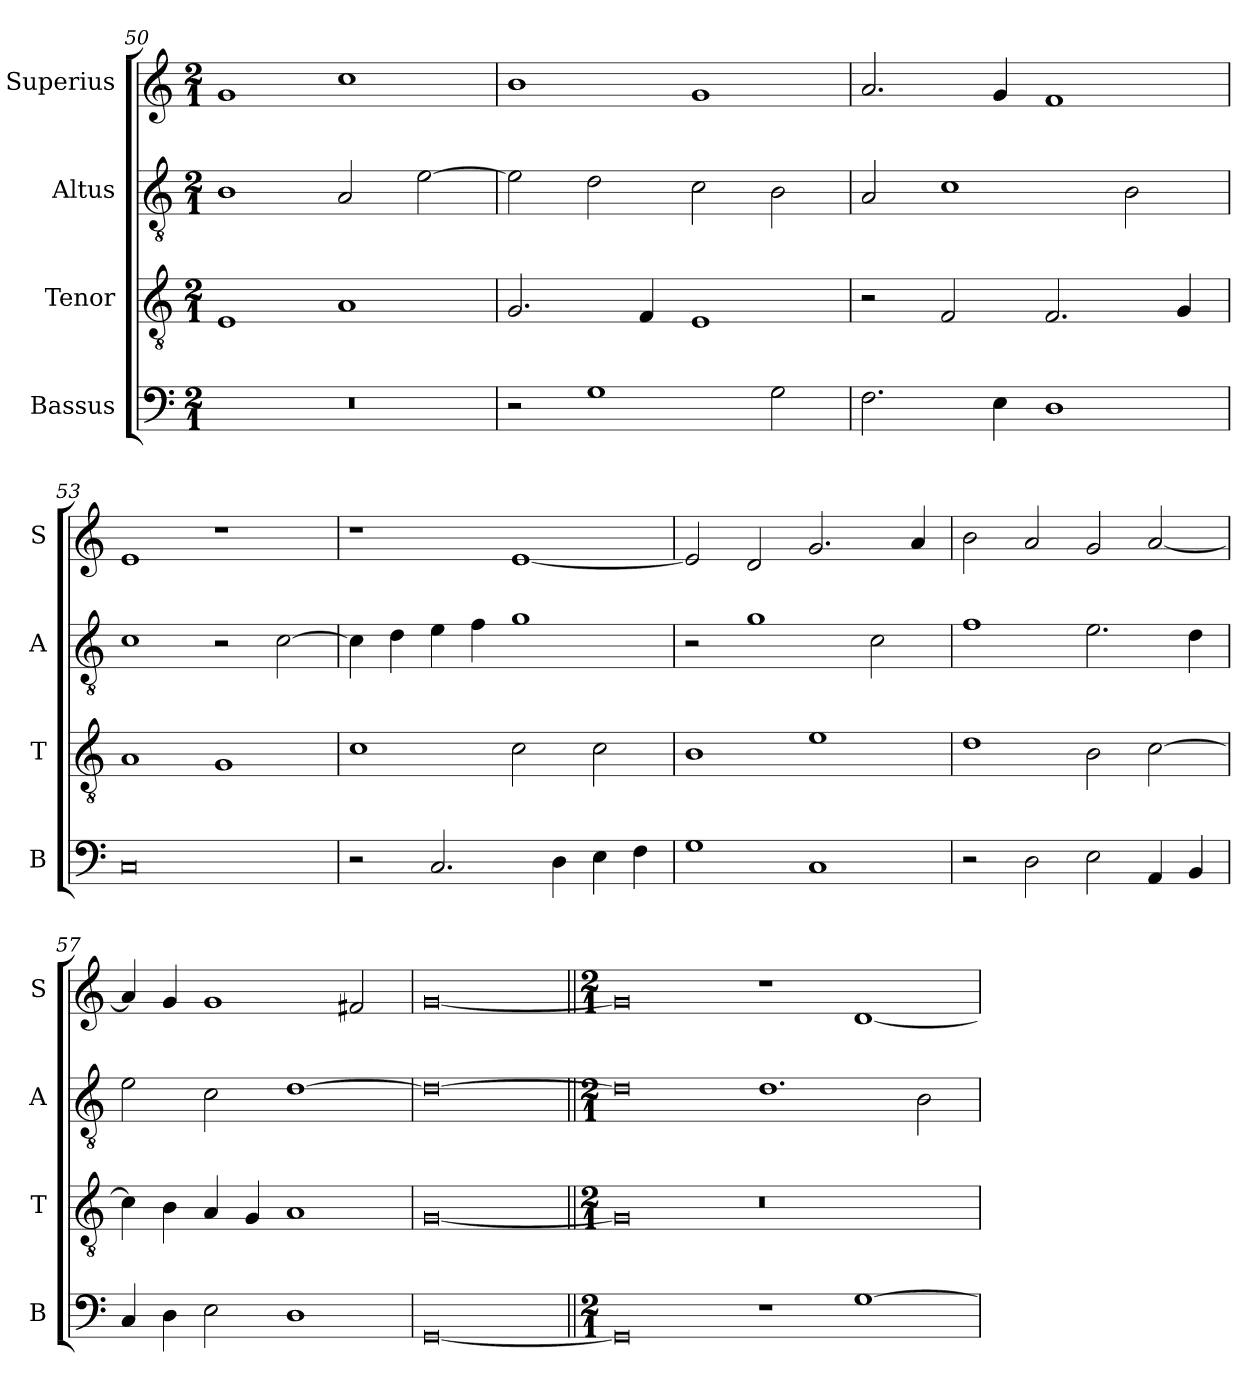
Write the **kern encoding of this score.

**kern	**kern	**kern	**kern
*part4	*part3	*part2	*part1
*staff4	*staff3	*staff2	*staff1
*I"Bassus	*I"Tenor	*I"Altus	*I"Superius
*I'B	*I'T	*I'A	*I'S
*clefF4	*clefGv2	*clefGv2	*clefG2
*k[]	*k[]	*k[]	*k[]
*C:	*C:	*C:	*C:
*M2/1	*M2/1	*M2/1	*M2/1
=50	=50	=50	=50
0r	1E	1B	1g
.	1A	2A	1cc
.	.	[2e	.
=51	=51	=51	=51
2r	2.G	2e]	1b
1G	.	2d	.
.	4F	.	.
.	1E	2c	1g
2G	.	2B	.
=52	=52	=52	=52
2.F	2r	2A	2.a
.	2F	1c	.
4E	.	.	4g
1D	2.F	.	1f
.	.	2B	.
.	4G	.	.
=53	=53	=53	=53
0C	1A	1c	1e
.	1G	2r	1r
.	.	[2c	.
=54	=54	=54	=54
2r	1c	4c]	1r
.	.	4d	.
2.C	.	4e	.
.	.	4f	.
.	2c	1g	[1e
4D	.	.	.
4E	2c	.	.
4F	.	.	.
=55	=55	=55	=55
1G	1B	2r	2e]
.	.	1g	2d
1C	1e	.	2.g
.	.	2c	.
.	.	.	4a
=56	=56	=56	=56
2r	1d	1f	2b
2D	.	.	2a
2E	2B	2.e	2g
4AA	[2c	.	[2a
4BB	.	4d	.
=57	=57	=57	=57
4C	4c]	2e	4a]
4D	4B	.	4g
2E	4A	2c	1g
.	4G	.	.
1D	1A	[1d	.
.	.	.	2f#X
=58	=58	=58	=58
[0GG	[0G	0d_	[0g
=59||	=59||	=59||	=59||
*M2/1	*M2/1	*M2/1	*M2/1
0GG]	0G]	0d]	0g]
1r	0r	1.d	1r
[1G	.	.	[1d
.	.	2B	.
=	=	=	=
*-	*-	*-	*-
